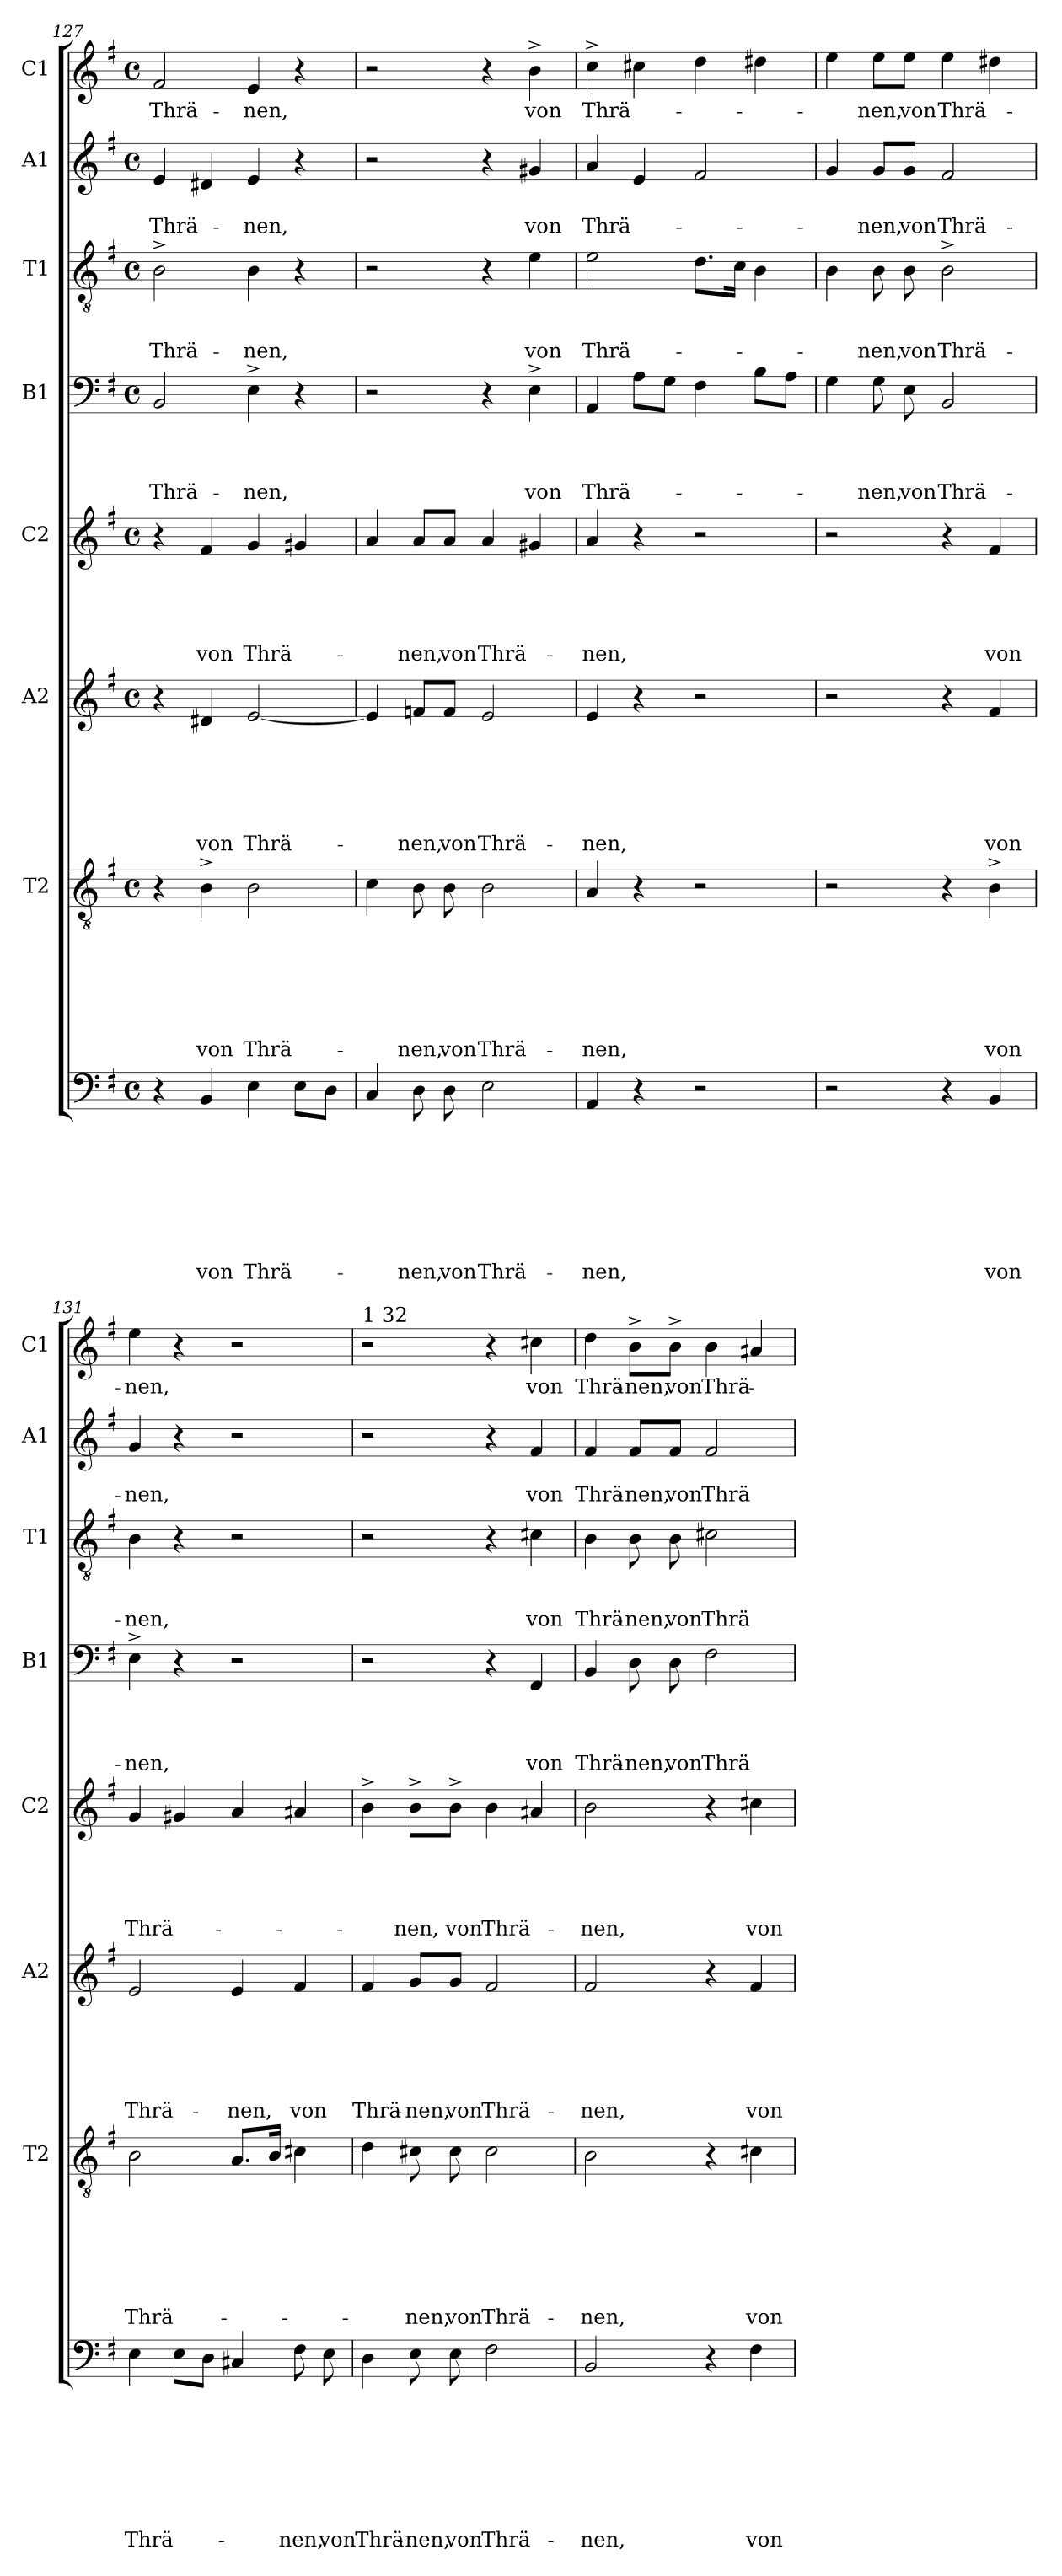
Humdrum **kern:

**kern	**text	**text	**text	**text	**text	**text	**text	**text	**kern	**text	**text	**text	**text	**text	**text	**text	**kern	**text	**text	**text	**text	**text	**text	**kern	**text	**text	**text	**text	**text	**kern	**text	**text	**text	**text	**kern	**text	**text	**text	**kern	**text	**text	**kern	**text
*part8	*part8	*part8	*part8	*part8	*part8	*part8	*part8	*part8	*part7	*part7	*part7	*part7	*part7	*part7	*part7	*part7	*part6	*part6	*part6	*part6	*part6	*part6	*part6	*part5	*part5	*part5	*part5	*part5	*part5	*part4	*part4	*part4	*part4	*part4	*part3	*part3	*part3	*part3	*part2	*part2	*part2	*part1	*part1
*staff8	*staff8	*staff8	*staff8	*staff8	*staff8	*staff8	*staff8	*staff8	*staff7	*staff7	*staff7	*staff7	*staff7	*staff7	*staff7	*staff7	*staff6	*staff6	*staff6	*staff6	*staff6	*staff6	*staff6	*staff5	*staff5	*staff5	*staff5	*staff5	*staff5	*staff4	*staff4	*staff4	*staff4	*staff4	*staff3	*staff3	*staff3	*staff3	*staff2	*staff2	*staff2	*staff1	*staff1
*	*	*	*	*	*	*	*	*	*I"T2	*	*	*	*	*	*	*	*I"A2	*	*	*	*	*	*	*I"C2	*	*	*	*	*	*I"B1	*	*	*	*	*I"T1	*	*	*	*I"A1	*	*	*I"C1	*
*	*	*	*	*	*	*	*	*	*I'T2	*	*	*	*	*	*	*	*I'A2	*	*	*	*	*	*	*I'C2	*	*	*	*	*	*I'B1	*	*	*	*	*I'T1	*	*	*	*I'A1	*	*	*I'C1	*
!!LO:PB:g=z
*clefF4	*	*	*	*	*	*	*	*	*clefGv2	*	*	*	*	*	*	*	*clefG2	*	*	*	*	*	*	*clefG2	*	*	*	*	*	*clefF4	*	*	*	*	*clefGv2	*	*	*	*clefG2	*	*	*clefG2	*
*k[f#]	*	*	*	*	*	*	*	*	*k[f#]	*	*	*	*	*	*	*	*k[f#]	*	*	*	*	*	*	*k[f#]	*	*	*	*	*	*k[f#]	*	*	*	*	*k[f#]	*	*	*	*k[f#]	*	*	*k[f#]	*
*G:	*	*	*	*	*	*	*	*	*G:	*	*	*	*	*	*	*	*G:	*	*	*	*	*	*	*G:	*	*	*	*	*	*G:	*	*	*	*	*G:	*	*	*	*G:	*	*	*G:	*
*M4/4	*	*	*	*	*	*	*	*	*M4/4	*	*	*	*	*	*	*	*M4/4	*	*	*	*	*	*	*M4/4	*	*	*	*	*	*M4/4	*	*	*	*	*M4/4	*	*	*	*M4/4	*	*	*M4/4	*
*met(c)	*	*	*	*	*	*	*	*	*met(c)	*	*	*	*	*	*	*	*met(c)	*	*	*	*	*	*	*met(c)	*	*	*	*	*	*met(c)	*	*	*	*	*met(c)	*	*	*	*met(c)	*	*	*met(c)	*
=127	=127	=127	=127	=127	=127	=127	=127	=127	=127	=127	=127	=127	=127	=127	=127	=127	=127	=127	=127	=127	=127	=127	=127	=127	=127	=127	=127	=127	=127	=127	=127	=127	=127	=127	=127	=127	=127	=127	=127	=127	=127	=127	=127
!	!	!	!	!	!	!	!	!	!	!	!	!	!	!	!	!	!	!	!	!	!	!	!	!	!	!	!	!	!	!	!	!	!	!LO:LY:b	!	!	!	!LO:LY:b	!	!	!LO:LY:b	!	!LO:LY:b
4r	.	.	.	.	.	.	.	.	4r	.	.	.	.	.	.	.	4r	.	.	.	.	.	.	4r	.	.	.	.	.	2BB/	.	.	.	Thrä-	2B^>\	.	.	Thrä-	4e/	.	Thrä-	2f#/	Thrä-
!	!	!	!	!	!	!	!	!LO:LY:b	!	!	!	!	!	!	!	!LO:LY:b	!	!	!	!	!	!	!LO:LY:b	!	!	!	!	!	!LO:LY:b	!	!	!	!	!	!	!	!	!	!	!	!	!	!
4BB/	.	.	.	.	.	.	.	von	4B^>\	.	.	.	.	.	.	von	4d#X/	.	.	.	.	.	von	4f#/	.	.	.	.	von	.	.	.	.	.	.	.	.	.	4d#X/	.	.	.	.
!	!	!	!	!	!	!	!	!LO:LY:b	!	!	!	!	!	!	!	!LO:LY:b	!	!	!	!	!	!	!LO:LY:b	!	!	!	!	!	!LO:LY:b	!	!	!	!	!LO:LY:b	!	!	!	!LO:LY:b	!	!	!LO:LY:b	!	!LO:LY:b
4E\	.	.	.	.	.	.	.	Thrä-	2B\	.	.	.	.	.	.	Thrä-	[<2e/	.	.	.	.	.	Thrä-	4g/	.	.	.	.	Thrä-	4E^>\	.	.	.	-nen,	4B\	.	.	-nen,	4e/	.	-nen,	4e/	-nen,
8E\L	.	.	.	.	.	.	.	.	.	.	.	.	.	.	.	.	.	.	.	.	.	.	.	4g#X/	.	.	.	.	.	4r	.	.	.	.	4r	.	.	.	4r	.	.	4r	.
8D\J	.	.	.	.	.	.	.	.	.	.	.	.	.	.	.	.	.	.	.	.	.	.	.	.	.	.	.	.	.	.	.	.	.	.	.	.	.	.	.	.	.	.	.
=128	=128	=128	=128	=128	=128	=128	=128	=128	=128	=128	=128	=128	=128	=128	=128	=128	=128	=128	=128	=128	=128	=128	=128	=128	=128	=128	=128	=128	=128	=128	=128	=128	=128	=128	=128	=128	=128	=128	=128	=128	=128	=128	=128
4C/	.	.	.	.	.	.	.	.	4c\	.	.	.	.	.	.	.	4e/]	.	.	.	.	.	.	4a/	.	.	.	.	.	2r	.	.	.	.	2r	.	.	.	2r	.	.	2r	.
!	!	!	!	!	!	!	!	!LO:LY:b	!	!	!	!	!	!	!	!LO:LY:b	!	!	!	!	!	!	!LO:LY:b	!	!	!	!	!	!LO:LY:b	!	!	!	!	!	!	!	!	!	!	!	!	!	!
8D\	.	.	.	.	.	.	.	-nen,	8B\	.	.	.	.	.	.	-nen,	8fn/L	.	.	.	.	.	-nen,	8a/L	.	.	.	.	-nen,	.	.	.	.	.	.	.	.	.	.	.	.	.	.
!	!	!	!	!	!	!	!	!LO:LY:b	!	!	!	!	!	!	!	!LO:LY:b	!	!	!	!	!	!	!LO:LY:b	!	!	!	!	!	!LO:LY:b	!	!	!	!	!	!	!	!	!	!	!	!	!	!
8D\	.	.	.	.	.	.	.	von	8B\	.	.	.	.	.	.	von	8f/J	.	.	.	.	.	von	8a/J	.	.	.	.	von	.	.	.	.	.	.	.	.	.	.	.	.	.	.
!	!	!	!	!	!	!	!	!LO:LY:b	!	!	!	!	!	!	!	!LO:LY:b	!	!	!	!	!	!	!LO:LY:b	!	!	!	!	!	!LO:LY:b	!	!	!	!	!	!	!	!	!	!	!	!	!	!
2E\	.	.	.	.	.	.	.	Thrä-	2B\	.	.	.	.	.	.	Thrä-	2e/	.	.	.	.	.	Thrä-	4a/	.	.	.	.	Thrä-	4r	.	.	.	.	4r	.	.	.	4r	.	.	4r	.
!	!	!	!	!	!	!	!	!	!	!	!	!	!	!	!	!	!	!	!	!	!	!	!	!	!	!	!	!	!	!	!	!	!	!LO:LY:b	!	!	!	!LO:LY:b	!	!	!LO:LY:b	!	!LO:LY:b
.	.	.	.	.	.	.	.	.	.	.	.	.	.	.	.	.	.	.	.	.	.	.	.	4g#X/	.	.	.	.	.	4E^>\	.	.	.	von	4e\	.	.	von	4g#X/	.	von	4b^>\	von
=129	=129	=129	=129	=129	=129	=129	=129	=129	=129	=129	=129	=129	=129	=129	=129	=129	=129	=129	=129	=129	=129	=129	=129	=129	=129	=129	=129	=129	=129	=129	=129	=129	=129	=129	=129	=129	=129	=129	=129	=129	=129	=129	=129
!	!	!	!	!	!	!	!	!LO:LY:b	!	!	!	!	!	!	!	!LO:LY:b	!	!	!	!	!	!	!LO:LY:b	!	!	!	!	!	!LO:LY:b	!	!	!	!	!LO:LY:b	!	!	!	!LO:LY:b	!	!	!LO:LY:b	!	!LO:LY:b
4AA/	.	.	.	.	.	.	.	-nen,	4A/	.	.	.	.	.	.	-nen,	4e/	.	.	.	.	.	-nen,	4a/	.	.	.	.	-nen,	4AA/	.	.	.	Thrä-	2e\	.	.	Thrä-	4a/	.	Thrä-	4cc^>\	Thrä-
4r	.	.	.	.	.	.	.	.	4r	.	.	.	.	.	.	.	4r	.	.	.	.	.	.	4r	.	.	.	.	.	8A\L	.	.	.	.	.	.	.	.	4e/	.	.	4cc#X\	.
.	.	.	.	.	.	.	.	.	.	.	.	.	.	.	.	.	.	.	.	.	.	.	.	.	.	.	.	.	.	8G\J	.	.	.	.	.	.	.	.	.	.	.	.	.
2r	.	.	.	.	.	.	.	.	2r	.	.	.	.	.	.	.	2r	.	.	.	.	.	.	2r	.	.	.	.	.	4F#\	.	.	.	.	8.d\L	.	.	.	2f#/	.	.	4dd\	.
.	.	.	.	.	.	.	.	.	.	.	.	.	.	.	.	.	.	.	.	.	.	.	.	.	.	.	.	.	.	.	.	.	.	.	16c\Jk	.	.	.	.	.	.	.	.
.	.	.	.	.	.	.	.	.	.	.	.	.	.	.	.	.	.	.	.	.	.	.	.	.	.	.	.	.	.	8B\L	.	.	.	.	4B\	.	.	.	.	.	.	4dd#X\	.
.	.	.	.	.	.	.	.	.	.	.	.	.	.	.	.	.	.	.	.	.	.	.	.	.	.	.	.	.	.	8A\J	.	.	.	.	.	.	.	.	.	.	.	.	.
=130	=130	=130	=130	=130	=130	=130	=130	=130	=130	=130	=130	=130	=130	=130	=130	=130	=130	=130	=130	=130	=130	=130	=130	=130	=130	=130	=130	=130	=130	=130	=130	=130	=130	=130	=130	=130	=130	=130	=130	=130	=130	=130	=130
2r	.	.	.	.	.	.	.	.	2r	.	.	.	.	.	.	.	2r	.	.	.	.	.	.	2r	.	.	.	.	.	4G\	.	.	.	.	4B\	.	.	.	4g/	.	.	4ee\	.
!	!	!	!	!	!	!	!	!	!	!	!	!	!	!	!	!	!	!	!	!	!	!	!	!	!	!	!	!	!	!	!	!	!	!LO:LY:b	!	!	!	!LO:LY:b	!	!	!LO:LY:b	!	!LO:LY:b
.	.	.	.	.	.	.	.	.	.	.	.	.	.	.	.	.	.	.	.	.	.	.	.	.	.	.	.	.	.	8G\	.	.	.	-nen,	8B\	.	.	-nen,	8g/L	.	-nen,	8ee\L	-nen,
!	!	!	!	!	!	!	!	!	!	!	!	!	!	!	!	!	!	!	!	!	!	!	!	!	!	!	!	!	!	!	!	!	!	!LO:LY:b	!	!	!	!LO:LY:b	!	!	!LO:LY:b	!	!LO:LY:b
.	.	.	.	.	.	.	.	.	.	.	.	.	.	.	.	.	.	.	.	.	.	.	.	.	.	.	.	.	.	8E\	.	.	.	von	8B\	.	.	von	8g/J	.	von	8ee\J	von
!	!	!	!	!	!	!	!	!	!	!	!	!	!	!	!	!	!	!	!	!	!	!	!	!	!	!	!	!	!	!	!	!	!	!LO:LY:b	!	!	!	!LO:LY:b	!	!	!LO:LY:b	!	!LO:LY:b
4r	.	.	.	.	.	.	.	.	4r	.	.	.	.	.	.	.	4r	.	.	.	.	.	.	4r	.	.	.	.	.	2BB/	.	.	.	Thrä-	2B^>\	.	.	Thrä-	2f#/	.	Thrä-	4ee\	Thrä-
!	!	!	!	!	!	!	!	!LO:LY:b	!	!	!	!	!	!	!	!LO:LY:b	!	!	!	!	!	!	!LO:LY:b	!	!	!	!	!	!LO:LY:b	!	!	!	!	!	!	!	!	!	!	!	!	!	!
4BB/	.	.	.	.	.	.	.	von	4B^>\	.	.	.	.	.	.	von	4f#/	.	.	.	.	.	von	4f#/	.	.	.	.	von	.	.	.	.	.	.	.	.	.	.	.	.	4dd#X\	.
=131	=131	=131	=131	=131	=131	=131	=131	=131	=131	=131	=131	=131	=131	=131	=131	=131	=131	=131	=131	=131	=131	=131	=131	=131	=131	=131	=131	=131	=131	=131	=131	=131	=131	=131	=131	=131	=131	=131	=131	=131	=131	=131	=131
!	!	!	!	!	!	!	!	!LO:LY:b	!	!	!	!	!	!	!	!LO:LY:b	!	!	!	!	!	!	!LO:LY:b	!	!	!	!	!	!LO:LY:b	!	!	!	!	!LO:LY:b	!	!	!	!LO:LY:b	!	!	!LO:LY:b	!	!LO:LY:b
4E\	.	.	.	.	.	.	.	Thrä-	2B\	.	.	.	.	.	.	Thrä-	2e/	.	.	.	.	.	Thrä-	4g/	.	.	.	.	Thrä-	4E^>\	.	.	.	-nen,	4B\	.	.	-nen,	4g/	.	-nen,	4ee\	-nen,
8E\L	.	.	.	.	.	.	.	.	.	.	.	.	.	.	.	.	.	.	.	.	.	.	.	4g#X/	.	.	.	.	.	4r	.	.	.	.	4r	.	.	.	4r	.	.	4r	.
8D\J	.	.	.	.	.	.	.	.	.	.	.	.	.	.	.	.	.	.	.	.	.	.	.	.	.	.	.	.	.	.	.	.	.	.	.	.	.	.	.	.	.	.	.
!	!	!	!	!	!	!	!	!	!	!	!	!	!	!	!	!	!	!	!	!	!	!	!LO:LY:b	!	!	!	!	!	!	!	!	!	!	!	!	!	!	!	!	!	!	!	!
4C#X/	.	.	.	.	.	.	.	.	8.A/L	.	.	.	.	.	.	.	4e/	.	.	.	.	.	-nen,	4a/	.	.	.	.	.	2r	.	.	.	.	2r	.	.	.	2r	.	.	2r	.
.	.	.	.	.	.	.	.	.	16B/Jk	.	.	.	.	.	.	.	.	.	.	.	.	.	.	.	.	.	.	.	.	.	.	.	.	.	.	.	.	.	.	.	.	.	.
!	!	!	!	!	!	!	!	!LO:LY:b	!	!	!	!	!	!	!	!	!	!	!	!	!	!	!LO:LY:b	!	!	!	!	!	!	!	!	!	!	!	!	!	!	!	!	!	!	!	!
8F#\	.	.	.	.	.	.	.	-nen,	4c#X\	.	.	.	.	.	.	.	4f#/	.	.	.	.	.	von	4a#X/	.	.	.	.	.	.	.	.	.	.	.	.	.	.	.	.	.	.	.
!	!	!	!	!	!	!	!	!LO:LY:b	!	!	!	!	!	!	!	!	!	!	!	!	!	!	!	!	!	!	!	!	!	!	!	!	!	!	!	!	!	!	!	!	!	!	!
8E\	.	.	.	.	.	.	.	von	.	.	.	.	.	.	.	.	.	.	.	.	.	.	.	.	.	.	.	.	.	.	.	.	.	.	.	.	.	.	.	.	.	.	.
!!LO:LB:g=z
=132	=132	=132	=132	=132	=132	=132	=132	=132	=132	=132	=132	=132	=132	=132	=132	=132	=132	=132	=132	=132	=132	=132	=132	=132	=132	=132	=132	=132	=132	=132	=132	=132	=132	=132	=132	=132	=132	=132	=132	=132	=132	=132	=132
!	!	!	!	!	!	!	!	!	!	!	!	!	!	!	!	!	!	!	!	!	!	!	!	!	!	!	!	!	!	!	!	!	!	!	!	!	!	!	!	!	!	!LO:TX:a:t=1 32	!
!	!	!	!	!	!	!	!	!LO:LY:b	!	!	!	!	!	!	!	!	!	!	!	!	!	!	!LO:LY:b	!	!	!	!	!	!	!	!	!	!	!	!	!	!	!	!	!	!	!	!
4D\	.	.	.	.	.	.	.	Thrä-	4d\	.	.	.	.	.	.	.	4f#/	.	.	.	.	.	Thrä-	4b^>\	.	.	.	.	.	2r	.	.	.	.	2r	.	.	.	2r	.	.	2r	.
!	!	!	!	!	!	!	!	!LO:LY:b:rj	!	!	!	!	!	!	!	!LO:LY:b	!	!	!	!	!	!	!LO:LY:b:rj	!	!	!	!	!	!LO:LY:b	!	!	!	!	!	!	!	!	!	!	!	!	!	!
8E\	.	.	.	.	.	.	.	-nen,	8c#X\	.	.	.	.	.	.	-nen,	8g/L	.	.	.	.	.	-nen,	8b^>\L	.	.	.	.	-nen,	.	.	.	.	.	.	.	.	.	.	.	.	.	.
!	!	!	!	!	!	!	!	!LO:LY:b	!	!	!	!	!	!	!	!LO:LY:b	!	!	!	!	!	!	!LO:LY:b	!	!	!	!	!	!LO:LY:b	!	!	!	!	!	!	!	!	!	!	!	!	!	!
8E\	.	.	.	.	.	.	.	von	8c#\	.	.	.	.	.	.	von	8g/J	.	.	.	.	.	von	8b^>\J	.	.	.	.	von	.	.	.	.	.	.	.	.	.	.	.	.	.	.
!	!	!	!	!	!	!	!	!LO:LY:b	!	!	!	!	!	!	!	!LO:LY:b	!	!	!	!	!	!	!LO:LY:b	!	!	!	!	!	!LO:LY:b	!	!	!	!	!	!	!	!	!	!	!	!	!	!
2F#\	.	.	.	.	.	.	.	Thrä-	2c#\	.	.	.	.	.	.	Thrä-	2f#/	.	.	.	.	.	Thrä-	4b\	.	.	.	.	Thrä-	4r	.	.	.	.	4r	.	.	.	4r	.	.	4r	.
!	!	!	!	!	!	!	!	!	!	!	!	!	!	!	!	!	!	!	!	!	!	!	!	!	!	!	!	!	!	!	!	!	!	!LO:LY:b	!	!	!	!LO:LY:b	!	!	!LO:LY:b	!	!LO:LY:b
.	.	.	.	.	.	.	.	.	.	.	.	.	.	.	.	.	.	.	.	.	.	.	.	4a#X/	.	.	.	.	.	4FF#/	.	.	.	von	4c#X\	.	.	von	4f#/	.	von	4cc#X\	von
=133	=133	=133	=133	=133	=133	=133	=133	=133	=133	=133	=133	=133	=133	=133	=133	=133	=133	=133	=133	=133	=133	=133	=133	=133	=133	=133	=133	=133	=133	=133	=133	=133	=133	=133	=133	=133	=133	=133	=133	=133	=133	=133	=133
!	!	!	!	!	!	!	!	!LO:LY:b	!	!	!	!	!	!	!	!LO:LY:b	!	!	!	!	!	!	!LO:LY:b	!	!	!	!	!	!LO:LY:b	!	!	!	!	!LO:LY:b	!	!	!	!LO:LY:b	!	!	!LO:LY:b	!	!LO:LY:b
2BB/	.	.	.	.	.	.	.	-nen,	2B\	.	.	.	.	.	.	-nen,	2f#/	.	.	.	.	.	-nen,	2b\	.	.	.	.	-nen,	4BB/	.	.	.	Thrä-	4B\	.	.	Thrä-	4f#/	.	Thrä-	4dd\	Thrä-
!	!	!	!	!	!	!	!	!	!	!	!	!	!	!	!	!	!	!	!	!	!	!	!	!	!	!	!	!	!	!	!	!	!	!LO:LY:b:rj	!	!	!	!LO:LY:b:rj	!	!	!LO:LY:b:rj	!	!LO:LY:b:rj
.	.	.	.	.	.	.	.	.	.	.	.	.	.	.	.	.	.	.	.	.	.	.	.	.	.	.	.	.	.	8D\	.	.	.	-nen,	8B\	.	.	-nen,	8f#/L	.	-nen,	8b^>\L	-nen,
!	!	!	!	!	!	!	!	!	!	!	!	!	!	!	!	!	!	!	!	!	!	!	!	!	!	!	!	!	!	!	!	!	!	!LO:LY:b	!	!	!	!LO:LY:b	!	!	!LO:LY:b	!	!LO:LY:b
.	.	.	.	.	.	.	.	.	.	.	.	.	.	.	.	.	.	.	.	.	.	.	.	.	.	.	.	.	.	8D\	.	.	.	von	8B\	.	.	von	8f#/J	.	von	8b^>\J	von
!	!	!	!	!	!	!	!	!	!	!	!	!	!	!	!	!	!	!	!	!	!	!	!	!	!	!	!	!	!	!	!	!	!	!LO:LY:b	!	!	!	!LO:LY:b	!	!	!LO:LY:b	!	!LO:LY:b
4r	.	.	.	.	.	.	.	.	4r	.	.	.	.	.	.	.	4r	.	.	.	.	.	.	4r	.	.	.	.	.	2F#\	.	.	.	Thrä-	2c#X\	.	.	Thrä-	2f#/	.	Thrä-	4b\	Thrä-
!	!	!	!	!	!	!	!	!LO:LY:b	!	!	!	!	!	!	!	!LO:LY:b	!	!	!	!	!	!	!LO:LY:b	!	!	!	!	!	!LO:LY:b	!	!	!	!	!	!	!	!	!	!	!	!	!	!
4F#\	.	.	.	.	.	.	.	von	4c#X\	.	.	.	.	.	.	von	4f#/	.	.	.	.	.	von	4cc#X\	.	.	.	.	von	.	.	.	.	.	.	.	.	.	.	.	.	4a#X/	.
=	=	=	=	=	=	=	=	=	=	=	=	=	=	=	=	=	=	=	=	=	=	=	=	=	=	=	=	=	=	=	=	=	=	=	=	=	=	=	=	=	=	=	=
*-	*-	*-	*-	*-	*-	*-	*-	*-	*-	*-	*-	*-	*-	*-	*-	*-	*-	*-	*-	*-	*-	*-	*-	*-	*-	*-	*-	*-	*-	*-	*-	*-	*-	*-	*-	*-	*-	*-	*-	*-	*-	*-	*-
